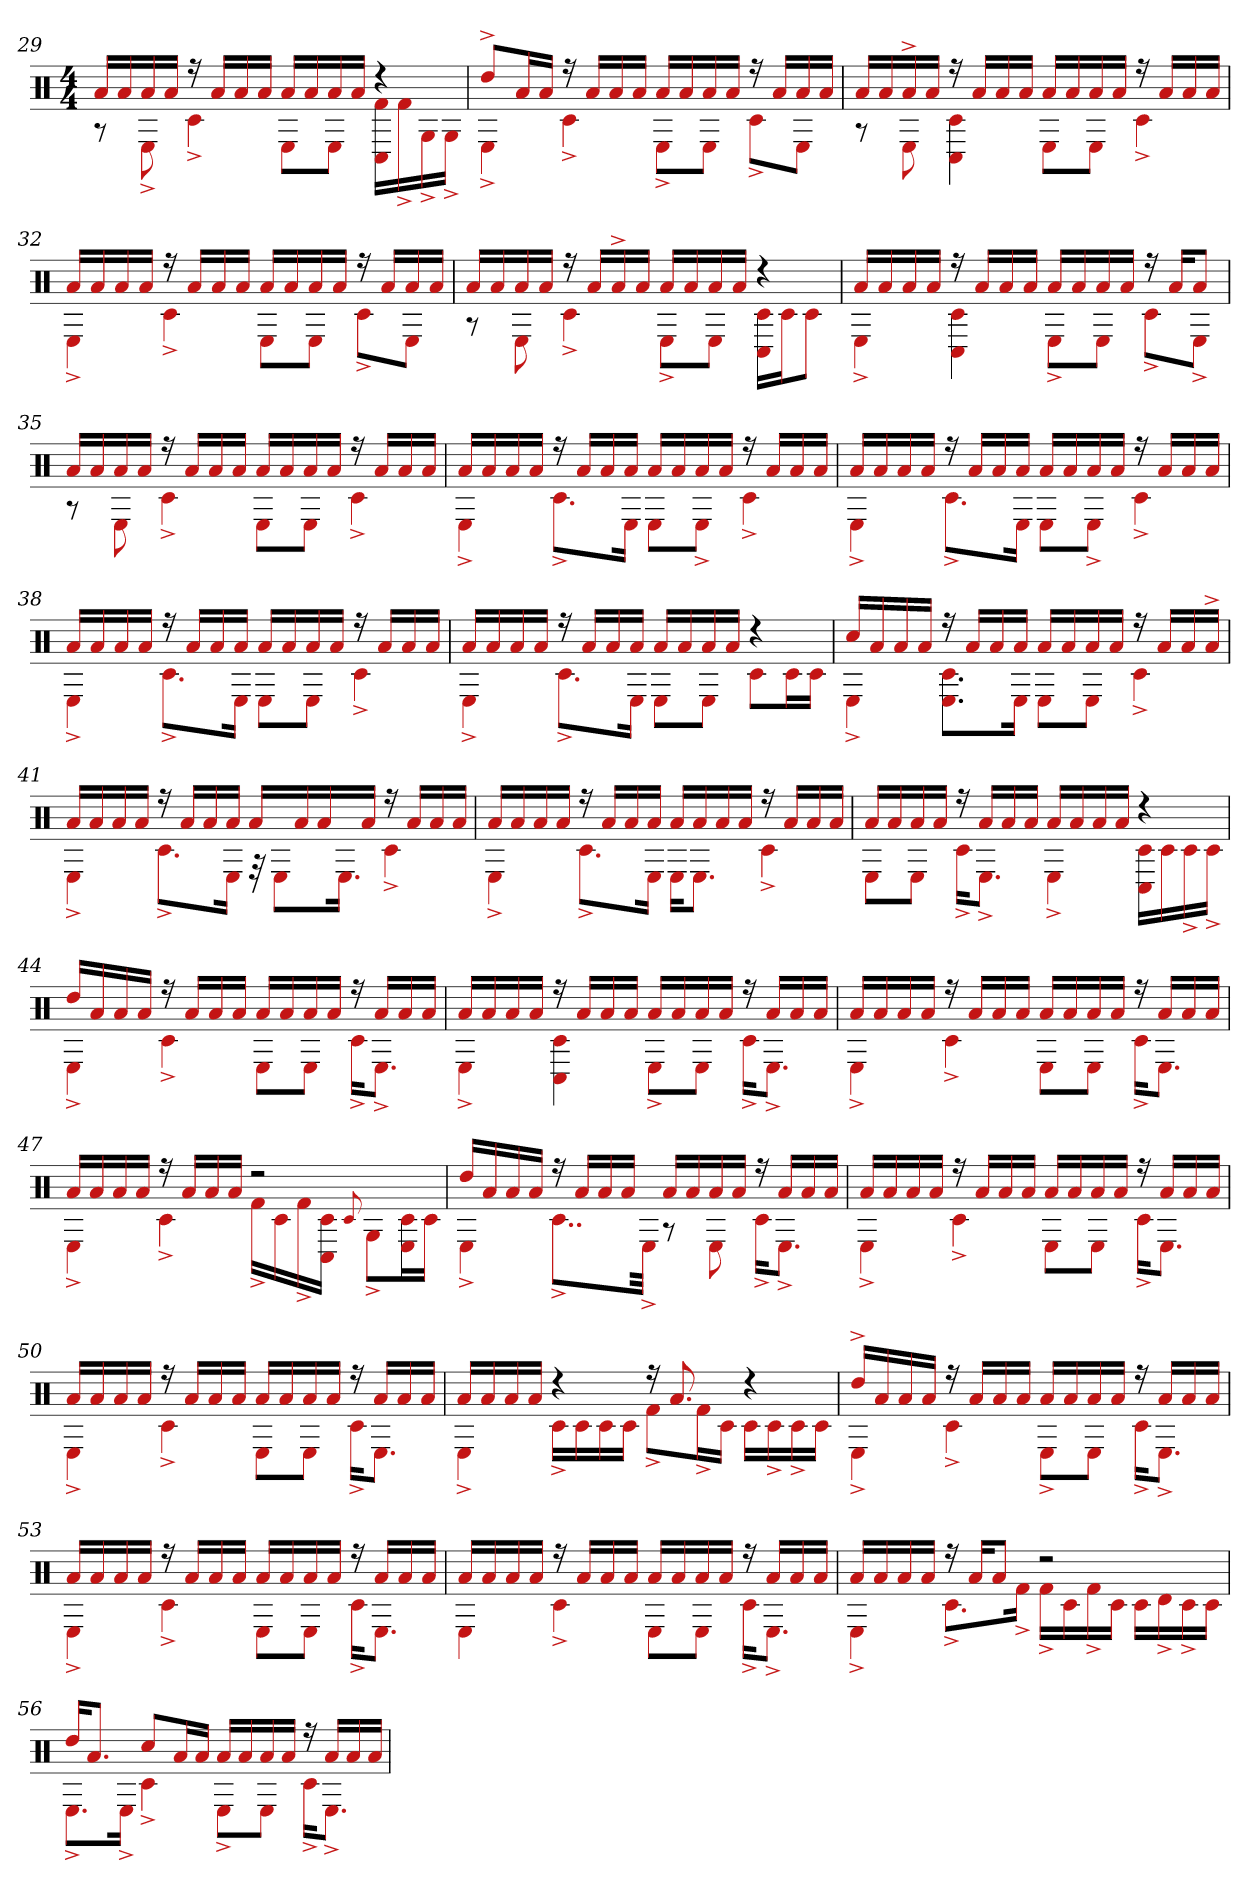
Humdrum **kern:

**kern
*part1
*staff1
*clefX
*k[]
*M4/4
=29
*^
16aLL	8r
16a	.
16a	8E^
16aJJ	.
16r	4c#^
16aLL	.
16a	.
16aJJ	.
16aLL	8EL
16a	.
16a	8EJ
16aJJ	.
4r	16C# 16f#LL
.	16f#^
.	16G^
.	16G^JJ
=30	=30
8dd^L	4E^
16aL	.
16aJJ	.
16r	4c#^
16aLL	.
16a	.
16aJJ	.
16aLL	8E^L
16a	.
16a	8EJ
16aJJ	.
16r	8c#^L
16aLL	.
16a	8EJ
16aJJ	.
=31	=31
16aLL	8r
16a	.
16a^	8E
16aJJ	.
16r	4C# 4c#
16aLL	.
16a	.
16aJJ	.
16aLL	8EL
16a	.
16a	8EJ
16aJJ	.
16r	4c#^
16aLL	.
16a	.
16aJJ	.
=32	=32
16aLL	4E^
16a	.
16a	.
16aJJ	.
16r	4c#^
16aLL	.
16a	.
16aJJ	.
16aLL	8EL
16a	.
16a	8EJ
16aJJ	.
16r	8c#^L
16aLL	.
16a	8EJ
16aJJ	.
=33	=33
16aLL	8r
16a	.
16a	8E
16aJJ	.
16r	4c#^
16aLL	.
16a^	.
16aJJ	.
16aLL	8E^L
16a	.
16a	8EJ
16aJJ	.
4r	16C# 16c#LL
.	16c#J
.	8c#J
=34	=34
16aLL	4E^
16a	.
16a	.
16aJJ	.
16r	4C# 4c#
16aLL	.
16a	.
16aJJ	.
16aLL	8E^L
16a	.
16a	8EJ
16aJJ	.
16r	8c#^L
16aKL	.
8aJ	8E^J
=35	=35
16aLL	8r
16a	.
16a	8E
16aJJ	.
16r	4c#^
16aLL	.
16a	.
16aJJ	.
16aLL	8EL
16a	.
16a	8EJ
16aJJ	.
16r	4c#^
16aLL	.
16a	.
16aJJ	.
=36	=36
16aLL	4E^
16a	.
16a	.
16aJJ	.
16r	8.c#^L
16aLL	.
16a	.
16aJJ	16EJk
16aLL	8EL
16a	.
16a	8E^J
16aJJ	.
16r	4c#^
16aLL	.
16a	.
16aJJ	.
=37	=37
16aLL	4E^
16a	.
16a	.
16aJJ	.
16r	8.c#^L
16aLL	.
16a	.
16aJJ	16EJk
16aLL	8EL
16a	.
16a	8E^J
16aJJ	.
16r	4c#^
16aLL	.
16a	.
16aJJ	.
=38	=38
16aLL	4E^
16a	.
16a	.
16aJJ	.
16r	8.c#^L
16aLL	.
16a	.
16aJJ	16EJk
16aLL	8EL
16a	.
16a	8EJ
16aJJ	.
16r	4c#^
16aLL	.
16a	.
16aJJ	.
=39	=39
16aLL	4E^
16a	.
16a	.
16aJJ	.
16r	8.c#^L
16aLL	.
16a	.
16aJJ	16EJk
16aLL	8EL
16a	.
16a	8EJ
16aJJ	.
4r	8c#L
.	16c#L
.	16c#JJ
=40	=40
16cc#LL	4E^
16a	.
16a	.
16aJJ	.
16r	8.E 8.c#L
16aLL	.
16a	.
16aJJ	16EJk
16aLL	8EL
16a	.
16a	8EJ
16aJJ	.
16r	4c#^
16aLL	.
16a	.
16a^JJ	.
=41	=41
16aLL	4E^
16a	.
16a	.
16aJJ	.
16r	8.c#^L
16aLL	.
16a	.
16aJJ	16EJk
16aLL	32r
.	8EL
16a	.
16a	.
.	16.EJk
16aJJ	.
16r	4c#^
16aLL	.
16a	.
16aJJ	.
=42	=42
16aLL	4E^
16a	.
16a	.
16aJJ	.
16r	8.c#^L
16aLL	.
16a	.
16aJJ	16EJk
16aLL	16EKL
16a	8.EJ
16a	.
16aJJ	.
16r	4c#^
16aLL	.
16a	.
16aJJ	.
=43	=43
16aLL	8EL
16a	.
16a	8EJ
16aJJ	.
16r	16c#^KL
16aLL	8.E^J
16a	.
16aJJ	.
16aLL	4E^
16a	.
16a	.
16aJJ	.
4r	16C# 16c#LL
.	16c#
.	16c#^
.	16c#^JJ
=44	=44
16ddLL	4E^
16a	.
16a	.
16aJJ	.
16r	4c#^
16aLL	.
16a	.
16aJJ	.
16aLL	8EL
16a	.
16a	8EJ
16aJJ	.
16r	16c#^KL
16aLL	8.E^J
16a	.
16aJJ	.
=45	=45
16aLL	4E^
16a	.
16a	.
16aJJ	.
16r	4c# 4C#
16aLL	.
16a	.
16aJJ	.
16aLL	8E^L
16a	.
16a	8EJ
16aJJ	.
16r	16c#^KL
16aLL	8.E^J
16a	.
16aJJ	.
=46	=46
16aLL	4E^
16a	.
16a	.
16aJJ	.
16r	4c#^
16aLL	.
16a	.
16aJJ	.
16aLL	8EL
16a	.
16a	8EJ
16aJJ	.
16r	16c#^KL
16aLL	8.EJ
16a	.
16aJJ	.
=47	=47
16aLL	4E^
16a	.
16a	.
16aJJ	.
16r	4c#^
16aLL	.
16a	.
16aJJ	.
2r	16f#^LL
.	16c#
.	16f#^
.	16c# 16C#JJ
.	8qqc#
.	8G^L
.	16E 16c#L
.	16c#JJ
=48	=48
16ddLL	4E^
16a	.
16a	.
16aJJ	.
16r	8..c#^L
16aLL	.
16a	.
16aJJ	.
.	32E^Jkk
16aLL	8r
16a	.
16a	8E
16aJJ	.
16r	16c#^KL
16aLL	8.E^J
16a	.
16aJJ	.
=49	=49
16aLL	4E^
16a	.
16a	.
16aJJ	.
16r	4c#^
16aLL	.
16a	.
16aJJ	.
16aLL	8EL
16a	.
16a	8EJ
16aJJ	.
16r	16c#^KL
16aLL	8.EJ
16a	.
16aJJ	.
=50	=50
16aLL	4E^
16a	.
16a	.
16aJJ	.
16r	4c#^
16aLL	.
16a	.
16aJJ	.
16aLL	8EL
16a	.
16a	8EJ
16aJJ	.
16r	16c#^KL
16aLL	8.EJ
16a	.
16aJJ	.
=51	=51
16aLL	4E^
16a	.
16a	.
16aJJ	.
4r	16c#^LL
.	16c#
.	16c#
.	16c#JJ
16r	8f#^L
8.a	.
.	16f#^L
.	16c#JJ
4r	16c#LL
.	16c#^
.	16c#^
.	16c#JJ
=52	=52
16dd^LL	4E^
16a	.
16a	.
16aJJ	.
16r	4c#^
16aLL	.
16a	.
16aJJ	.
16aLL	8E^L
16a	.
16a	8EJ
16aJJ	.
16r	16c#^KL
16aLL	8.E^J
16a	.
16aJJ	.
=53	=53
16aLL	4E^
16a	.
16a	.
16aJJ	.
16r	4c#^
16aLL	.
16a	.
16aJJ	.
16aLL	8EL
16a	.
16a	8EJ
16aJJ	.
16r	16c#^KL
16aLL	8.EJ
16a	.
16aJJ	.
=54	=54
16aLL	4E
16a	.
16a	.
16aJJ	.
16r	4c#^
16aLL	.
16a	.
16aJJ	.
16aLL	8EL
16a	.
16a	8EJ
16aJJ	.
16r	16c#^KL
16aLL	8.E^J
16a	.
16aJJ	.
=55	=55
16aLL	4E^
16a	.
16a	.
16aJJ	.
16r	8.c#^L
16aKL	.
8aJ	.
.	16f#^Jk
2r	16f#^LL
.	16c#
.	16f#^
.	16c#JJ
.	16c#LL
.	16d^
.	16c#^
.	16c#JJ
=56	=56
16ddKL	8.E^L
8.aJ	.
.	16E^Jk
8cc#L	4c#^
16aL	.
16aJJ	.
16aLL	8E^L
16a	.
16a	8EJ
16aJJ	.
16r	16c#^KL
16aLL	8.E^J
16a	.
16aJJ	.
*v	*v
=
*-
